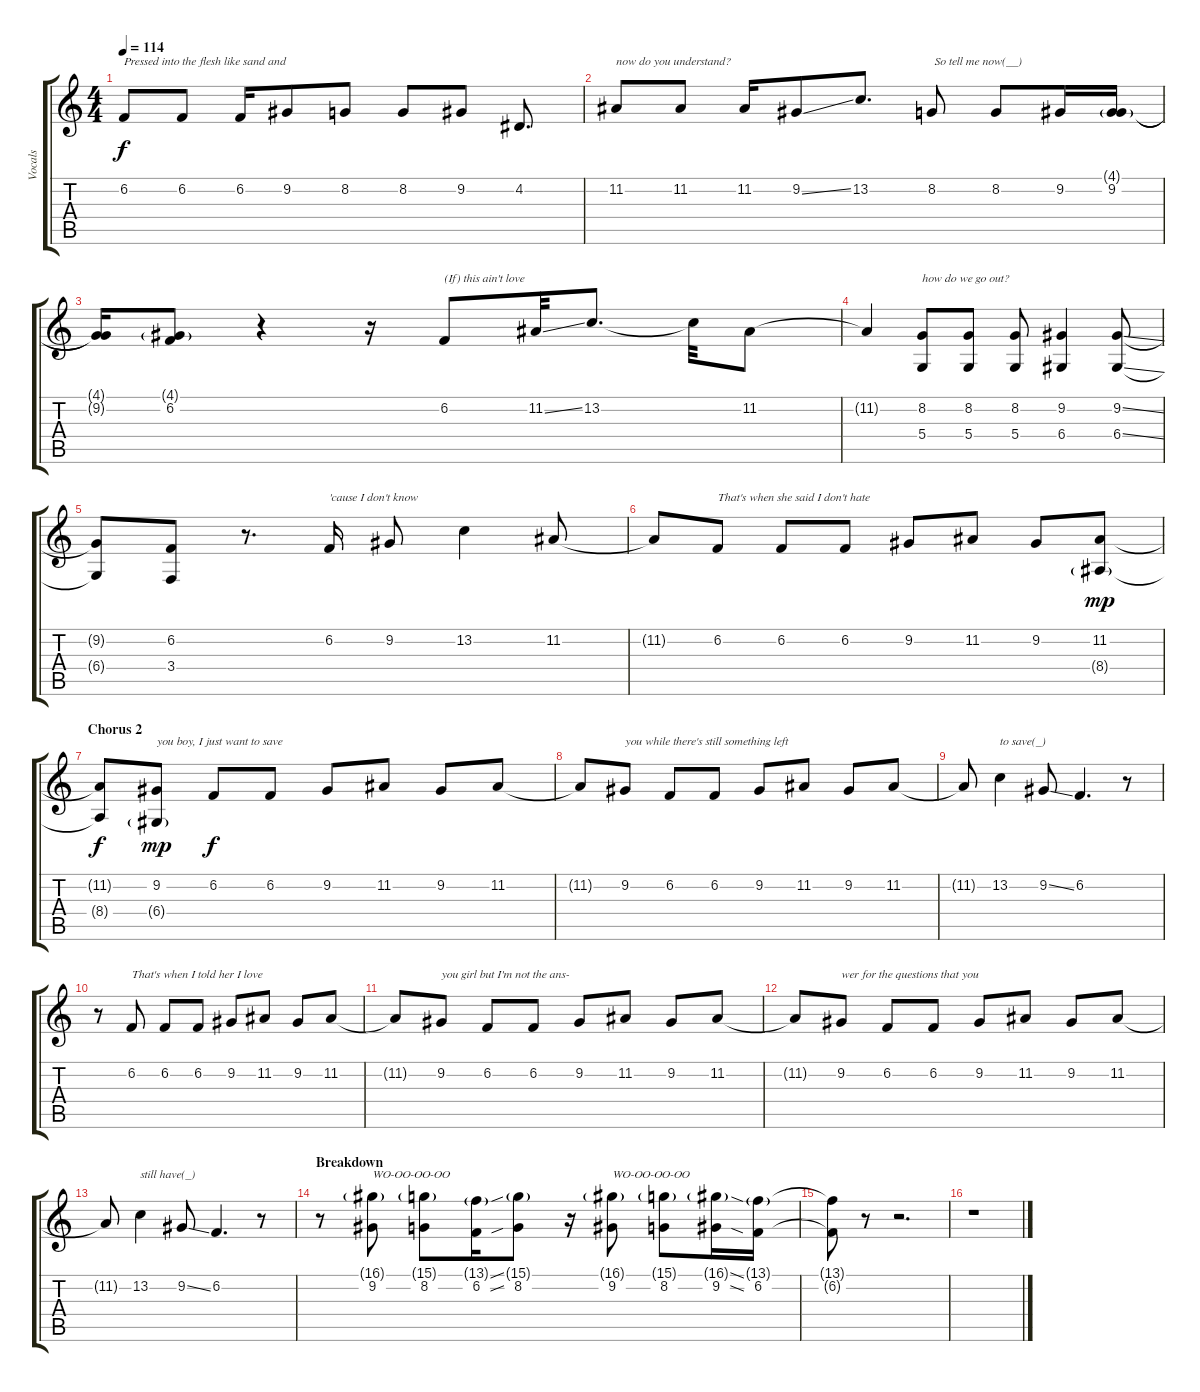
\track ("Vocals" "Vocals") {instrument lead2sawtooth}
\staff {score tabs}
\tuning (E4 B3 G3 D3 A2 E2) {hide}
\ts (4 4)
\tempo 114
\clef g2
\ks c
6.2.8{txt "Pressed into the flesh like sand and" dy f} 6.2.8 6.2.16 9.2.8 8.2.8 8.2.8 9.2.8 4.2.8{d} |
11.2.8{txt "now do you understand?"} 11.2.8 11.2.16 9.2{ss}.8 13.2.8{d} 8.2.8{txt " So tell me now(__)"} 8.2.8 9.2.16 (4.1{g} 9.2).16 |
(4.1{t} 9.2{t}).16 (4.1{g} 6.2).8 r.4 r.16 6.2.8{txt "(If) this ain't love"} 11.2{ss}.32 13.2.8{d} 13.2{t}.32 11.2.8 |
11.2{t}.4 (8.2 5.4).8{txt "how do we go out?"} (8.2 5.4).8 (8.2 5.4).8 (9.2 6.4).4 (9.2{ss} 6.4{ss}).8 |
(9.2{t} 6.4{t}).8 (6.2 3.4).8 r.8{d} 6.2.16{txt "'cause I don't know"} 9.2.8 13.2.4 11.2.8 |
11.2{t}.8 6.2.8{txt "That's when she said I don't hate"} 6.2.8 6.2.8 9.2.8 11.2.8 9.2.8 (11.2 8.4{g}).8{dy mp} |
\section ("" "Chorus 2")
(11.2{t} 8.4{t}).8{dy f} (9.2 6.4{g}).8{txt "you boy, I just want to save" dy mp} 6.2.8{dy f} 6.2.8 9.2.8 11.2.8 9.2.8 11.2.8 |
11.2{t}.8 9.2.8{txt "you while there's still something left"} 6.2.8 6.2.8 9.2.8 11.2.8 9.2.8 11.2.8 |
11.2{t}.8 13.2.4{txt "to save(_)"} 9.2{ss}.8 6.2.4{d} r.8 |
r.8 6.2.8{txt "That's when I told her I love"} 6.2.8 6.2.8 9.2.8 11.2.8 9.2.8 11.2.8 |
11.2{t}.8 9.2.8{txt "you girl but I'm not the ans-"} 6.2.8 6.2.8 9.2.8 11.2.8 9.2.8 11.2.8 |
11.2{t}.8 9.2.8{txt "wer for the questions that you"} 6.2.8 6.2.8 9.2.8 11.2.8 9.2.8 11.2.8 |
11.2{t}.8 13.2.4{txt "still have(_)"} 9.2{ss}.8 6.2.4{d} r.8 |
\section ("" "Breakdown")
r.8 (16.1{g} 9.2).8{txt "WO-OO-OO-OO"} (15.1{g} 8.2).8 (13.1{ss g} 6.2{ss}).16 (15.1{g} 8.2).8 r.16 (16.1{g} 9.2).8{txt "WO-OO-OO-OO"} (15.1{g} 8.2).8 (16.1{ss g} 9.2{ss}).16 (13.1{g} 6.2).16 |
(13.1{t} 6.2{t}).8 r.8 r.2{d} |
r.1
